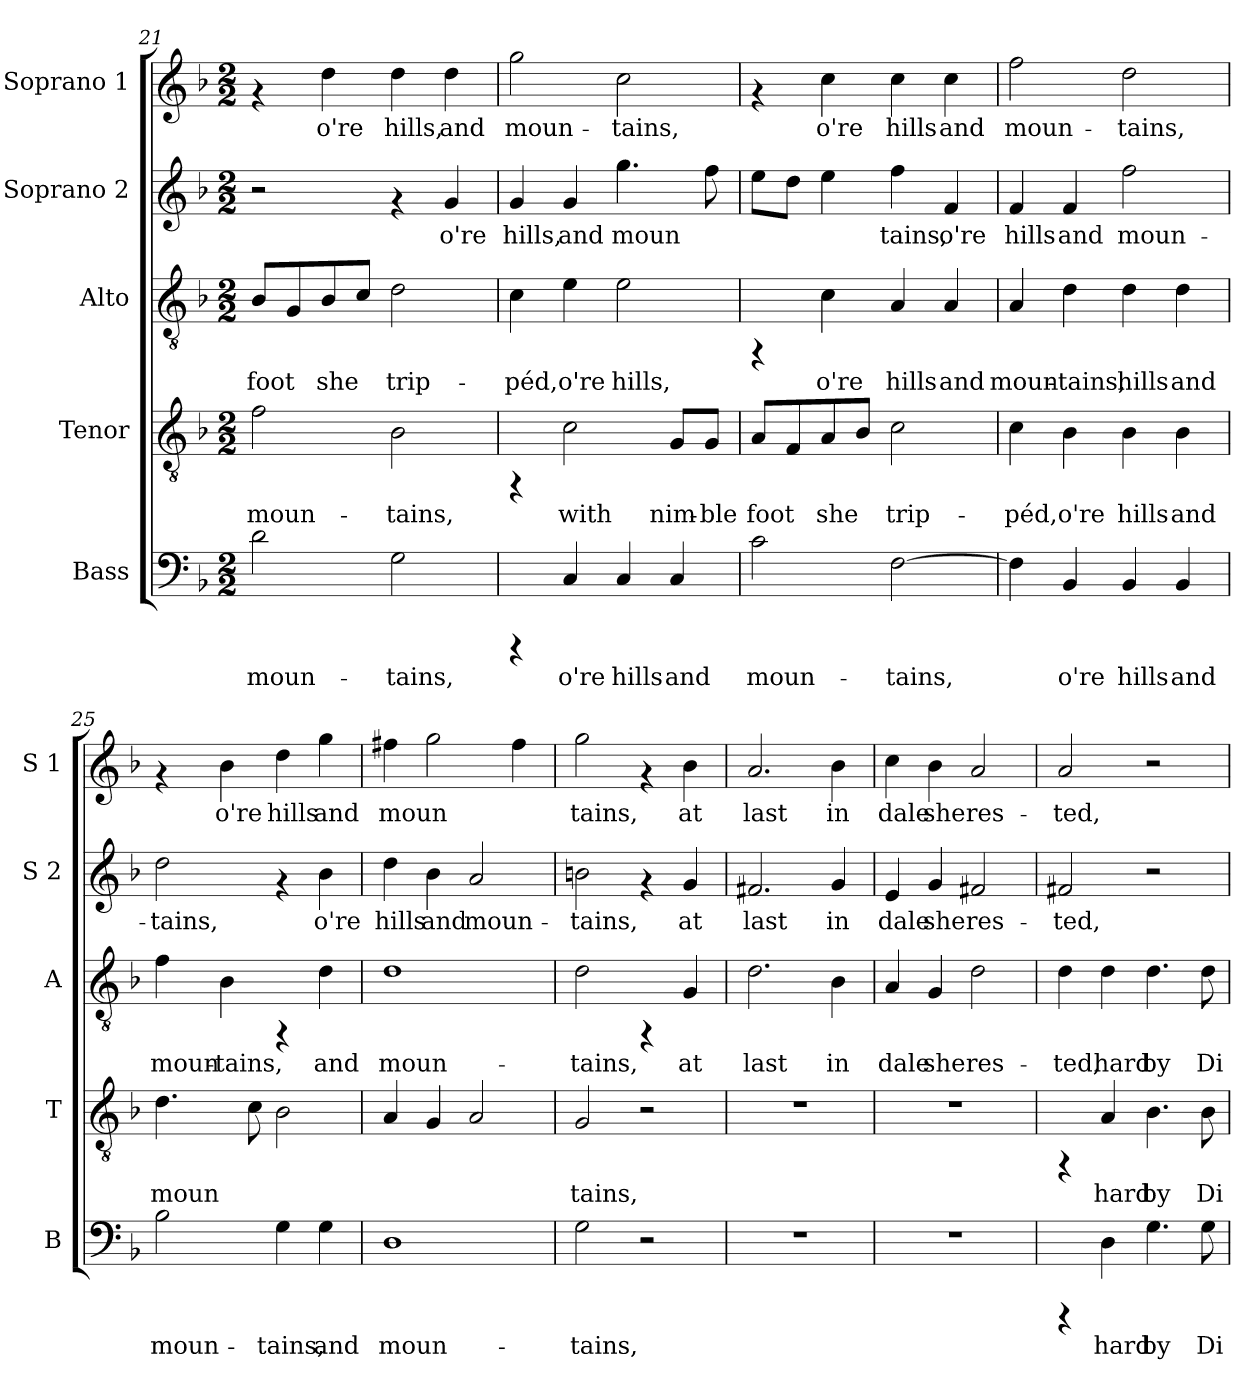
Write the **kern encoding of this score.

**kern	**text	**kern	**text	**kern	**text	**kern	**text	**kern	**text
*part5	*part5	*part4	*part4	*part3	*part3	*part2	*part2	*part1	*part1
*staff5	*staff5	*staff4	*staff4	*staff3	*staff3	*staff2	*staff2	*staff1	*staff1
*I"Bass	*	*I"Tenor	*	*I"Alto	*	*I"Soprano 2	*	*I"Soprano 1	*
*I'B	*	*I'T	*	*I'A	*	*I'S 2	*	*I'S 1	*
*clefF4	*	*clefGv2	*	*clefGv2	*	*clefG2	*	*clefG2	*
*k[b-]	*	*k[b-]	*	*k[b-]	*	*k[b-]	*	*k[b-]	*
*F:	*	*F:	*	*F:	*	*F:	*	*F:	*
*M2/2	*	*M2/2	*	*M2/2	*	*M2/2	*	*M2/2	*
=21	=21	=21	=21	=21	=21	=21	=21	=21	=21
!	!LO:LY:b:rj	!	!LO:LY:b:cj	!	!LO:LY:b:cj	!	!	!	!
2d\	moun-	2f\	moun-	8B-/L	foot	2r	.	4rf	.
!	!	!	!	!	!LO:LY:b:cj	!	!	!	!
.	.	.	.	8G/	.	.	.	.	.
!	!	!	!	!	!LO:LY:b:cj	!	!	!	!LO:LY:b:cj
.	.	.	.	8B-/	she	.	.	4dd\	o're
!	!	!	!	!	!LO:LY:b:cj	!	!	!	!
.	.	.	.	8c/J	.	.	.	.	.
!	!LO:LY:b:rj	!	!LO:LY:b:cj	!	!LO:LY:b:cj	!	!	!	!LO:LY:b:cj
2G\	-tains,	2B-\	-tains,	2d\	trip-	4rf	.	4dd\	hills,
!	!	!	!	!	!	!	!LO:LY:b:cj	!	!LO:LY:b:cj
.	.	.	.	.	.	4g/	o're	4dd\	and
=22	=22	=22	=22	=22	=22	=22	=22	=22	=22
!	!	!	!	!	!LO:LY:b:cj	!	!LO:LY:b:cj	!	!LO:LY:b:cj
4rCCC	.	4rFF	.	4c\	-péd,	4g/	hills,	2gg\	moun-
!	!LO:LY:b:rj	!	!LO:LY:b:cj	!	!LO:LY:b:cj	!	!LO:LY:b:cj	!	!
4C/	o're	2c\	with	4e\	o're	4g/	and	.	.
!	!LO:LY:b:rj	!	!	!	!LO:LY:b:cj	!	!LO:LY:b:cj	!	!LO:LY:b:cj
4C/	hills	.	.	2e\	hills,	4.gg\	moun-	2cc\	-tains,
!	!LO:LY:b:rj	!	!LO:LY:b:cj	!	!	!	!	!	!
4C/	and	8G/L	nim-	.	.	.	.	.	.
!	!	!	!LO:LY:b:cj	!	!	!	!LO:LY:b:cj	!	!
.	.	8G/J	-ble	.	.	8ff\	--	.	.
=23	=23	=23	=23	=23	=23	=23	=23	=23	=23
!	!LO:LY:b:rj	!	!LO:LY:b:cj	!	!	!	!LO:LY:b:cj	!	!
2c\	moun-	8A/L	foot	4rFF	.	8ee\L	--	4rf	.
!	!	!	!LO:LY:b:cj	!	!	!	!LO:LY:b:cj	!	!
.	.	8F/	.	.	.	8dd\J	--	.	.
!	!	!	!LO:LY:b:cj	!	!LO:LY:b:cj	!	!LO:LY:b:cj	!	!LO:LY:b:cj
.	.	8A/	she	4c\	o're	4ee\	--	4cc\	o're
!	!	!	!LO:LY:b:cj	!	!	!	!	!	!
.	.	8B-/J	.	.	.	.	.	.	.
!	!LO:LY:b:rj	!	!LO:LY:b:cj	!	!LO:LY:b:cj	!	!LO:LY:b:cj	!	!LO:LY:b:cj
[>2F\	-tains,	2c\	trip-	4A/	hills	4ff\	-tains,	4cc\	hills
!	!	!	!	!	!LO:LY:b:cj	!	!LO:LY:b:cj	!	!LO:LY:b:cj
.	.	.	.	4A/	and	4f/	o're	4cc\	and
=24	=24	=24	=24	=24	=24	=24	=24	=24	=24
!	!LO:LY:b:rj	!	!LO:LY:b:cj	!	!LO:LY:b:cj	!	!LO:LY:b:cj	!	!LO:LY:b:cj
4F\]	.	4c\	-péd,	4A/	moun-	4f/	hills	2ff\	moun-
!	!LO:LY:b:rj	!	!LO:LY:b:cj	!	!LO:LY:b:cj	!	!LO:LY:b:cj	!	!
4BB-/	o're	4B-\	o're	4d\	-tains,	4f/	and	.	.
!	!LO:LY:b:rj	!	!LO:LY:b:cj	!	!LO:LY:b:cj	!	!LO:LY:b:cj	!	!LO:LY:b:cj
4BB-/	hills	4B-\	hills	4d\	hills	2ff\	moun-	2dd\	-tains,
!	!LO:LY:b:rj	!	!LO:LY:b:cj	!	!LO:LY:b:cj	!	!	!	!
4BB-/	and	4B-\	and	4d\	and	.	.	.	.
!!LO:LB:g=z
=25	=25	=25	=25	=25	=25	=25	=25	=25	=25
!	!LO:LY:b:rj	!	!LO:LY:b:cj	!	!LO:LY:b:cj	!	!LO:LY:b:cj	!	!
2B-\	moun-	4.d\	moun-	4f\	moun-	2dd\	-tains,	4rf	.
!	!	!	!	!	!LO:LY:b:cj	!	!	!	!LO:LY:b:cj
.	.	.	.	4B-\	-tains,	.	.	4b-\	o're
!	!	!	!LO:LY:b:cj	!	!	!	!	!	!
.	.	8c\	--	.	.	.	.	.	.
!	!LO:LY:b:rj	!	!LO:LY:b:cj	!	!	!	!	!	!LO:LY:b:cj
4G\	-tains,	2B-\	--	4rFF	.	4rf	.	4dd\	hills
!	!LO:LY:b:rj	!	!	!	!LO:LY:b:cj	!	!LO:LY:b:cj	!	!LO:LY:b:cj
4G\	and	.	.	4d\	and	4b-\	o're	4gg\	and
=26	=26	=26	=26	=26	=26	=26	=26	=26	=26
!	!LO:LY:b:rj	!	!LO:LY:b:cj	!	!LO:LY:b:cj	!	!LO:LY:b:cj	!	!LO:LY:b:cj
1D	moun-	4A/	--	1d	moun-	4dd\	hills	4ff#X\	moun-
!	!	!	!LO:LY:b:cj	!	!	!	!LO:LY:b:cj	!	!LO:LY:b:cj
.	.	4G/	--	.	.	4b-\	and	2gg\	--
!	!	!	!LO:LY:b:cj	!	!	!	!LO:LY:b:cj	!	!
.	.	2A/	--	.	.	2a/	moun-	.	.
!	!	!	!	!	!	!	!	!	!LO:LY:b:cj
.	.	.	.	.	.	.	.	4ff#\	--
=27	=27	=27	=27	=27	=27	=27	=27	=27	=27
!	!LO:LY:b:rj	!	!LO:LY:b:cj	!	!LO:LY:b:cj	!	!LO:LY:b:cj	!	!LO:LY:b:cj
2G\	-tains,	2G/	-tains,	2d\	-tains,	2bn\	-tains,	2gg\	-tains,
2r	.	2r	.	4rFF	.	4rf	.	4rf	.
!	!	!	!	!	!LO:LY:b:cj	!	!LO:LY:b:cj	!	!LO:LY:b:cj
.	.	.	.	4G/	at	4g/	at	4b-\	at
=28	=28	=28	=28	=28	=28	=28	=28	=28	=28
!	!	!	!	!	!LO:LY:b:cj	!	!LO:LY:b:cj	!	!LO:LY:b:cj
1r	.	1r	.	2.d\	last	2.f#X/	last	2.a/	last
!	!	!	!	!	!LO:LY:b:cj	!	!LO:LY:b:cj	!	!LO:LY:b:cj
.	.	.	.	4B-\	in	4g/	in	4b-\	in
=29	=29	=29	=29	=29	=29	=29	=29	=29	=29
!	!	!	!	!	!LO:LY:b:cj	!	!LO:LY:b:cj	!	!LO:LY:b:cj
1r	.	1r	.	4A/	dale	4e/	dale	4cc\	dale
!	!	!	!	!	!LO:LY:b:cj	!	!LO:LY:b:cj	!	!LO:LY:b:cj
.	.	.	.	4G/	she	4g/	she	4b-\	she
!	!	!	!	!	!LO:LY:b:cj	!	!LO:LY:b:cj	!	!LO:LY:b:cj
.	.	.	.	2d\	res-	2f#X/	res-	2a/	res-
=30	=30	=30	=30	=30	=30	=30	=30	=30	=30
!	!	!	!	!	!LO:LY:b:cj	!	!LO:LY:b:cj	!	!LO:LY:b:cj
4rCCC	.	4rFF	.	4d\	-ted,	2f#X/	-ted,	2a/	-ted,
!	!LO:LY:b:rj	!	!LO:LY:b:cj	!	!LO:LY:b:cj	!	!	!	!
4D\	hard	4A/	hard	4d\	hard	.	.	.	.
!	!LO:LY:b:rj	!	!LO:LY:b:cj	!	!LO:LY:b:cj	!	!	!	!
4.G\	by	4.B-\	by	4.d\	by	2r	.	2r	.
!	!LO:LY:b:rj	!	!LO:LY:b:cj	!	!LO:LY:b:cj	!	!	!	!
8G\	Di-	8B-\	Di-	8d\	Di-	.	.	.	.
=	=	=	=	=	=	=	=	=	=
*-	*-	*-	*-	*-	*-	*-	*-	*-	*-
